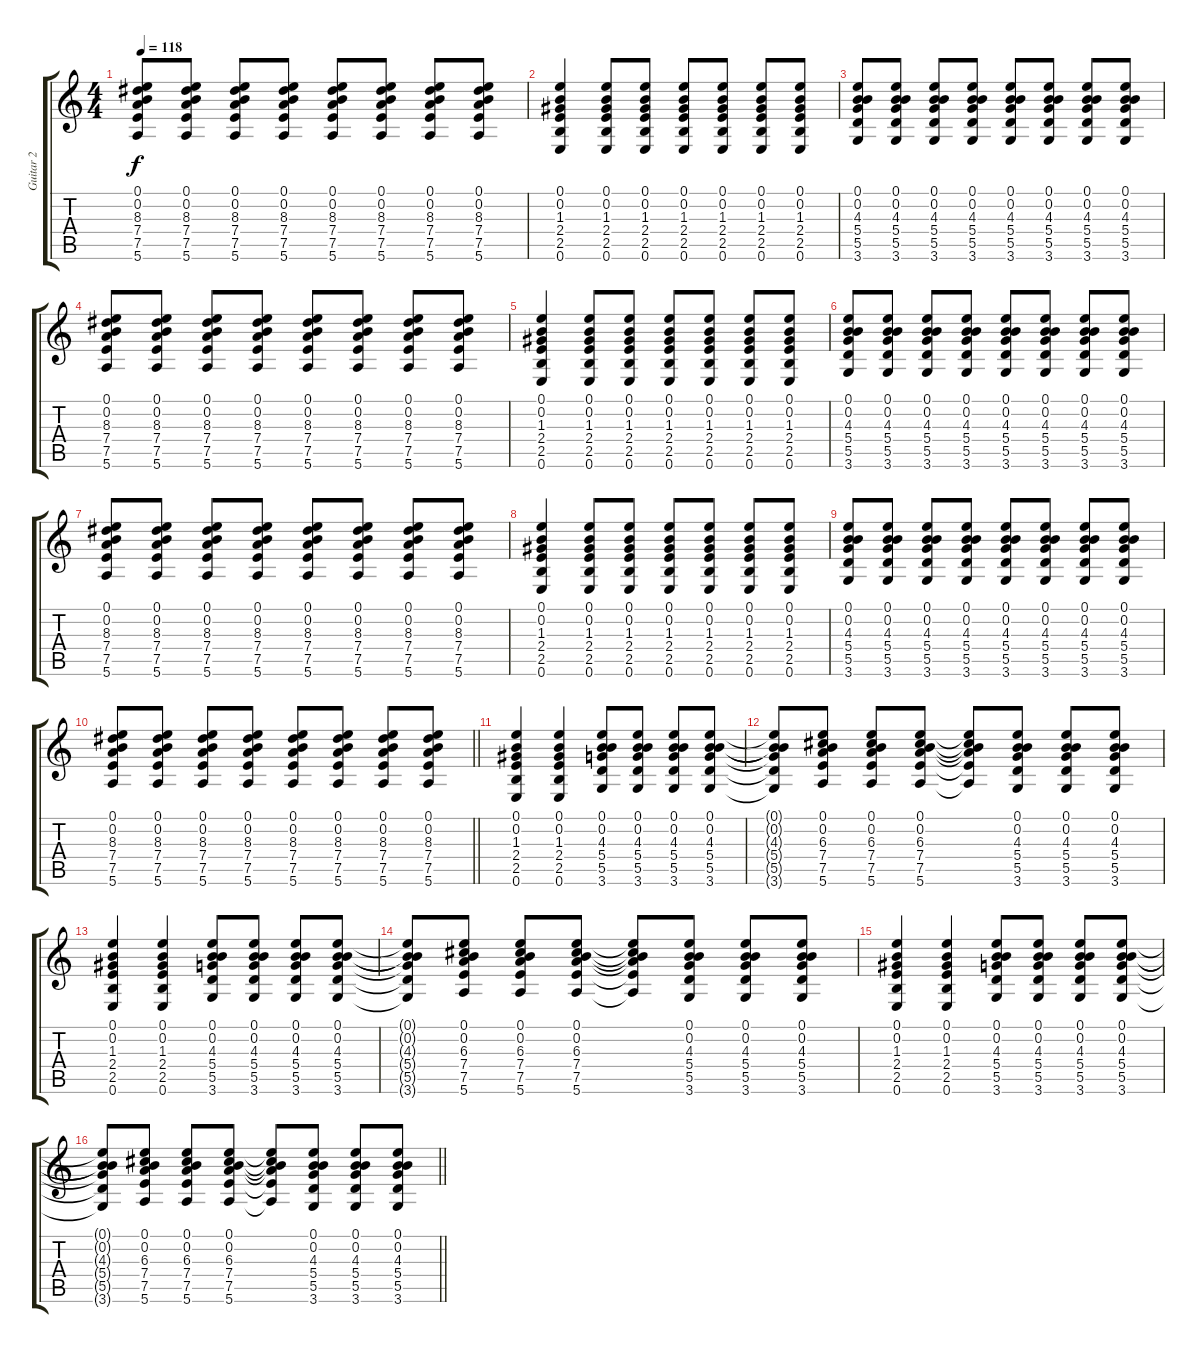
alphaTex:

\track ("Guitar 2" "Guitar 2") {instrument overdrivenguitar}
\staff {score tabs}
\tuning (E4 B3 G3 D3 A2 E2) {hide}
\ts (4 4)
\tempo 118
\clef g2
\ks c
(0.1 0.2 8.3 7.4 7.5 5.6).8{dy f} (0.1 0.2 8.3 7.4 7.5 5.6).8 (0.1 0.2 8.3 7.4 7.5 5.6).8 (0.1 0.2 8.3 7.4 7.5 5.6).8 (0.1 0.2 8.3 7.4 7.5 5.6).8 (0.1 0.2 8.3 7.4 7.5 5.6).8 (0.1 0.2 8.3 7.4 7.5 5.6).8 (0.1 0.2 8.3 7.4 7.5 5.6).8 |
(0.1 0.2 1.3 2.4 2.5 0.6).4 (0.1 0.2 1.3 2.4 2.5 0.6).8 (0.1 0.2 1.3 2.4 2.5 0.6).8 (0.1 0.2 1.3 2.4 2.5 0.6).8 (0.1 0.2 1.3 2.4 2.5 0.6).8 (0.1 0.2 1.3 2.4 2.5 0.6).8 (0.1 0.2 1.3 2.4 2.5 0.6).8 |
(0.1 0.2 4.3 5.4 5.5 3.6).8 (0.1 0.2 4.3 5.4 5.5 3.6).8 (0.1 0.2 4.3 5.4 5.5 3.6).8 (0.1 0.2 4.3 5.4 5.5 3.6).8 (0.1 0.2 4.3 5.4 5.5 3.6).8 (0.1 0.2 4.3 5.4 5.5 3.6).8 (0.1 0.2 4.3 5.4 5.5 3.6).8 (0.1 0.2 4.3 5.4 5.5 3.6).8 |
(0.1 0.2 8.3 7.4 7.5 5.6).8 (0.1 0.2 8.3 7.4 7.5 5.6).8 (0.1 0.2 8.3 7.4 7.5 5.6).8 (0.1 0.2 8.3 7.4 7.5 5.6).8 (0.1 0.2 8.3 7.4 7.5 5.6).8 (0.1 0.2 8.3 7.4 7.5 5.6).8 (0.1 0.2 8.3 7.4 7.5 5.6).8 (0.1 0.2 8.3 7.4 7.5 5.6).8 |
(0.1 0.2 1.3 2.4 2.5 0.6).4 (0.1 0.2 1.3 2.4 2.5 0.6).8 (0.1 0.2 1.3 2.4 2.5 0.6).8 (0.1 0.2 1.3 2.4 2.5 0.6).8 (0.1 0.2 1.3 2.4 2.5 0.6).8 (0.1 0.2 1.3 2.4 2.5 0.6).8 (0.1 0.2 1.3 2.4 2.5 0.6).8 |
(0.1 0.2 4.3 5.4 5.5 3.6).8 (0.1 0.2 4.3 5.4 5.5 3.6).8 (0.1 0.2 4.3 5.4 5.5 3.6).8 (0.1 0.2 4.3 5.4 5.5 3.6).8 (0.1 0.2 4.3 5.4 5.5 3.6).8 (0.1 0.2 4.3 5.4 5.5 3.6).8 (0.1 0.2 4.3 5.4 5.5 3.6).8 (0.1 0.2 4.3 5.4 5.5 3.6).8 |
(0.1 0.2 8.3 7.4 7.5 5.6).8 (0.1 0.2 8.3 7.4 7.5 5.6).8 (0.1 0.2 8.3 7.4 7.5 5.6).8 (0.1 0.2 8.3 7.4 7.5 5.6).8 (0.1 0.2 8.3 7.4 7.5 5.6).8 (0.1 0.2 8.3 7.4 7.5 5.6).8 (0.1 0.2 8.3 7.4 7.5 5.6).8 (0.1 0.2 8.3 7.4 7.5 5.6).8 |
(0.1 0.2 1.3 2.4 2.5 0.6).4 (0.1 0.2 1.3 2.4 2.5 0.6).8 (0.1 0.2 1.3 2.4 2.5 0.6).8 (0.1 0.2 1.3 2.4 2.5 0.6).8 (0.1 0.2 1.3 2.4 2.5 0.6).8 (0.1 0.2 1.3 2.4 2.5 0.6).8 (0.1 0.2 1.3 2.4 2.5 0.6).8 |
(0.1 0.2 4.3 5.4 5.5 3.6).8 (0.1 0.2 4.3 5.4 5.5 3.6).8 (0.1 0.2 4.3 5.4 5.5 3.6).8 (0.1 0.2 4.3 5.4 5.5 3.6).8 (0.1 0.2 4.3 5.4 5.5 3.6).8 (0.1 0.2 4.3 5.4 5.5 3.6).8 (0.1 0.2 4.3 5.4 5.5 3.6).8 (0.1 0.2 4.3 5.4 5.5 3.6).8 |
\barLineRight lightlight
(0.1 0.2 8.3 7.4 7.5 5.6).8 (0.1 0.2 8.3 7.4 7.5 5.6).8 (0.1 0.2 8.3 7.4 7.5 5.6).8 (0.1 0.2 8.3 7.4 7.5 5.6).8 (0.1 0.2 8.3 7.4 7.5 5.6).8 (0.1 0.2 8.3 7.4 7.5 5.6).8 (0.1 0.2 8.3 7.4 7.5 5.6).8 (0.1 0.2 8.3 7.4 7.5 5.6).8 |
(0.1 0.2 1.3 2.4 2.5 0.6).4 (0.1 0.2 1.3 2.4 2.5 0.6).4 (0.1 0.2 4.3 5.4 5.5 3.6).8 (0.1 0.2 4.3 5.4 5.5 3.6).8 (0.1 0.2 4.3 5.4 5.5 3.6).8 (0.1 0.2 4.3 5.4 5.5 3.6).8 |
(0.1{t} 0.2{t} 4.3{t} 5.4{t} 5.5{t} 3.6{t}).8 (0.1 0.2 6.3 7.4 7.5 5.6).8 (0.1 0.2 6.3 7.4 7.5 5.6).8 (0.1 0.2 6.3 7.4 7.5 5.6).8 (0.1{t} 0.2{t} 6.3{t} 7.4{t} 7.5{t} 5.6{t}).8 (0.1 0.2 4.3 5.4 5.5 3.6).8 (0.1 0.2 4.3 5.4 5.5 3.6).8 (0.1 0.2 4.3 5.4 5.5 3.6).8 |
(0.1 0.2 1.3 2.4 2.5 0.6).4 (0.1 0.2 1.3 2.4 2.5 0.6).4 (0.1 0.2 4.3 5.4 5.5 3.6).8 (0.1 0.2 4.3 5.4 5.5 3.6).8 (0.1 0.2 4.3 5.4 5.5 3.6).8 (0.1 0.2 4.3 5.4 5.5 3.6).8 |
(0.1{t} 0.2{t} 4.3{t} 5.4{t} 5.5{t} 3.6{t}).8 (0.1 0.2 6.3 7.4 7.5 5.6).8 (0.1 0.2 6.3 7.4 7.5 5.6).8 (0.1 0.2 6.3 7.4 7.5 5.6).8 (0.1{t} 0.2{t} 6.3{t} 7.4{t} 7.5{t} 5.6{t}).8 (0.1 0.2 4.3 5.4 5.5 3.6).8 (0.1 0.2 4.3 5.4 5.5 3.6).8 (0.1 0.2 4.3 5.4 5.5 3.6).8 |
(0.1 0.2 1.3 2.4 2.5 0.6).4 (0.1 0.2 1.3 2.4 2.5 0.6).4 (0.1 0.2 4.3 5.4 5.5 3.6).8 (0.1 0.2 4.3 5.4 5.5 3.6).8 (0.1 0.2 4.3 5.4 5.5 3.6).8 (0.1 0.2 4.3 5.4 5.5 3.6).8 |
\barLineRight lightlight
(0.1{t} 0.2{t} 4.3{t} 5.4{t} 5.5{t} 3.6{t}).8 (0.1 0.2 6.3 7.4 7.5 5.6).8 (0.1 0.2 6.3 7.4 7.5 5.6).8 (0.1 0.2 6.3 7.4 7.5 5.6).8 (0.1{t} 0.2{t} 6.3{t} 7.4{t} 7.5{t} 5.6{t}).8 (0.1 0.2 4.3 5.4 5.5 3.6).8 (0.1 0.2 4.3 5.4 5.5 3.6).8 (0.1 0.2 4.3 5.4 5.5 3.6).8
